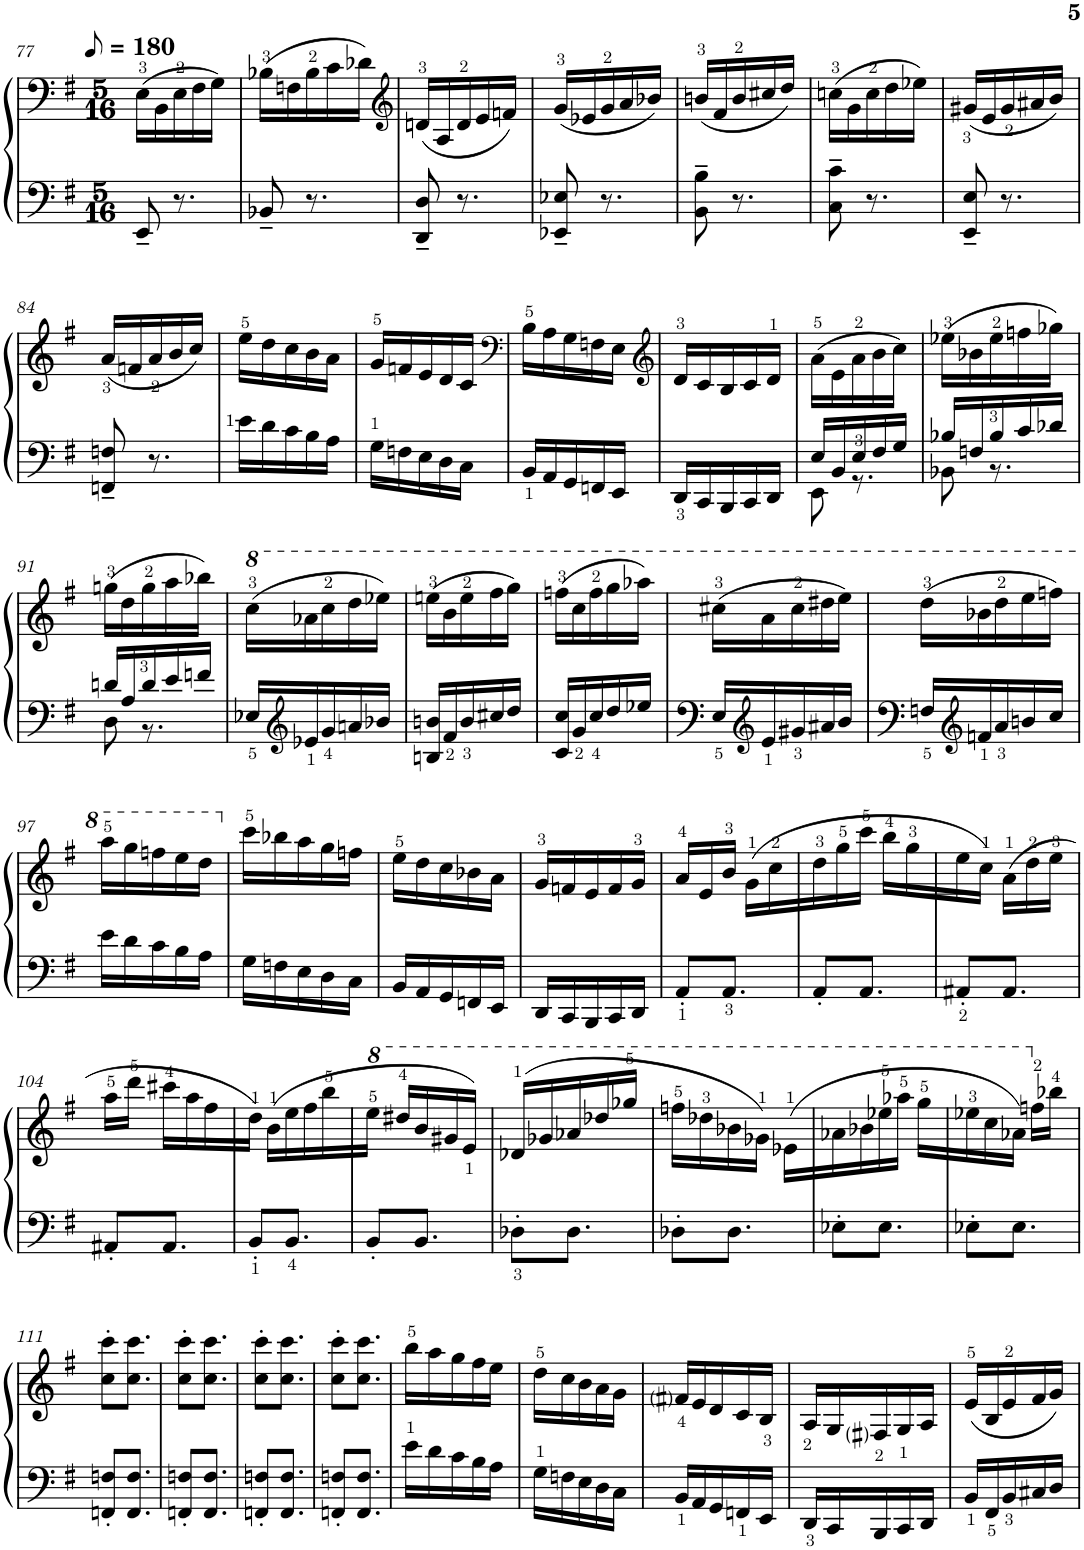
**kern	**kern
*part1	*part1
*staff2	*staff1
*I"Piano	*
*I'Pno.	*
!!LO:PB:g=z
*clefF4	*clefF4
*k[f#]	*k[f#]
*M5/16	*M5/16
*MM90	*MM90
=77	=77
8EE~/	(16E\LL
.	16BB\
8.r	16E\
.	16F#\
.	16G\JJ)
=78	=78
8BB-X~/	(16B-X\LL
.	16Fn\
8.r	16B-\
.	16c\
.	16d-X\JJ)
=79	=79
*	*clefG2
8DD/~ 8D/~	(16dn/LL
.	16A/
8.r	16d/
.	16e/
.	16fn/JJ)
=80	=80
8EE-X/~ 8E-X/~	(16g/LL
.	16e-X/
8.r	16g/
.	16a/
.	16b-X/JJ)
=81	=81
8BB\~ 8B\~	(16bn/LL
.	16f#/
8.r	16b/
.	16cc#X/
.	16dd/JJ)
=82	=82
8C\~ 8c\~	(16ccn\LL
.	16g\
8.r	16cc\
.	16dd\
.	16ee-X\JJ)
=83	=83
8EE/~ 8E/~	(16g#X/LL
.	16e/
8.r	16g#/
.	16a#X/
.	16b/JJ)
!!LO:LB:g=z
=84	=84
8FFn/~ 8Fn/~	(16a/LL
.	16fn/
8.r	16a/
.	16b/
.	16cc/JJ)
=85	=85
16e\LL	16ee\LL
16d\	16dd\
16c\	16cc\
16B\	16b\
16A\JJ	16a\JJ
=86	=86
16G\LL	16g/LL
16Fn\	16fn/
16E\	16e/
16D\	16d/
16C\JJ	16c/JJ
=87	=87
*	*clefF4
16BB/LL	16B\LL
16AA/	16A\
16GG/	16G\
16FFn/	16Fn\
16EE/JJ	16E\JJ
=88	=88
*	*clefG2
16DD/LL	16d/LL
16CC/	16c/
16BBB/	16B/
16CC/	16c/
16DD/JJ	16d/JJ
=89	=89
*^	*
16E/LL	8EE\	(16a\LL
16BB/	.	16e\
16E/	8.r	16a\
16F#/	.	16b\
16G/JJ	.	16cc\JJ)
=90	=90	=90
16B-X/LL	8BB-X\	(16ee-X\LL
16Fn/	.	16b-X\
16B-/	8.r	16ee-\
16c/	.	16ffn\
16d-X/JJ	.	16gg-X\JJ)
!!LO:LB:g=z
=91	=91	=91
16dn/LL	8D\	(16ggn\LL
16A/	.	16dd\
16d/	8.r	16gg\
16e/	.	16aa\
16fn/JJ	.	16bb-X\JJ)
*v	*v	*
=92	=92
*	*8va
16E-X/LL	(16ccc\LL
*clefG2	*
16e-X/	16aa-X\
16g/	16ccc\
16an/	16ddd\
16b-X/JJ	16eee-X\JJ)
=93	=93
16Bn/ 16bn/LL	(16eeen\LL
16f#/	16bb\
16b/	16eee\
16cc#X/	16fff#\
16dd/JJ	16ggg\JJ)
=94	=94
16c/ 16cc/LL	(16fffn\LL
16g/	16ccc\
16cc/	16fff\
16dd/	16ggg\
16ee-X/JJ	16aaa-X\JJ)
=95	=95
16E/LL	(16ccc#X\LL
*clefG2	*
16e/	16aa\
16g#X/	16ccc#\
16a#X/	16ddd#X\
16b/JJ	16eee\JJ)
=96	=96
16Fn/LL	(16ddd\LL
*clefG2	*
16fn/	16bb-X\
16a/	16ddd\
16bn/	16eee\
16cc/JJ	16fffn\JJ)
!!LO:LB:g=z
=97	=97
16e\LL	16aaa\LL
16d\	16ggg\
16c\	16fffn\
16B\	16eee\
16A\JJ	16ddd\JJ
=98	=98
*	*X8va
16G\LL	16ccc\LL
16Fn\	16bb-X\
16E\	16aa\
16D\	16gg\
16C\JJ	16ffn\JJ
=99	=99
16BB/LL	16ee\LL
16AA/	16dd\
16GG/	16cc\
16FFn/	16b-X\
16EE/JJ	16a\JJ
=100	=100
16DD/LL	16g/LL
16CC/	16fn/
16BBB/	16e/
16CC/	16f/
16DD/JJ	16g/JJ
=101	=101
8AA'/L	16a/LL
.	16e/
8.AA/J	16b/JJ
.	(16g\LL
.	16cc\
=102	=102
8AA'/L	16dd\
.	16gg\
8.AA/J	16ccc\JJ
.	16bb\LL
.	16gg\
=103	=103
8AA#X'/L	16ee\
.	16cc\JJ)
8.AA#/J	(16a\LL
.	16dd\
.	16ee\JJ
!!LO:LB:g=z
=104	=104
8AA#X'/L	16aa\LL
.	16ddd\JJ
8.AA#/J	16ccc#X\LL
.	16aa\
.	16ff#\
=105	=105
8BB'/L	16dd\JJ)
.	(16b\LL
8.BB/J	16ee\
.	16ff#\
.	16bb\
=106	=106
*	*8va
8BB'/L	16eee\JJ
.	16ddd#X/LL
8.BB/J	16bb/
.	16gg#X/
.	16ee/JJ)
=107	=107
8D-X'\L	(16dd-X/LL
.	16gg-X/
8.D-\J	16aa-X/
.	16ddd-X/
.	16ggg-X/JJ
=108	=108
8D-X'\L	16fffn\LL
.	16ddd-X\
8.D-\J	16bb-X\
.	16gg-X\JJ)
.	(16ee-X\LL
=109	=109
8E-X'\L	16aa-X\
.	16bb-X\
8.E-\J	16eee-X\
.	16aaa-X\JJ
.	16ggg\LL
=110	=110
8E-X'\L	16eee-X\
.	16ccc\
8.E-\J	16aa-X\JJ)
*	*X8va
.	16ffn\LL
.	16bb-X\JJ
!!LO:LB:g=z
=111	=111
8FFn/' 8Fn/'L	8cc\' 8ccc\'L
8.FF/ 8.F/J	8.cc\ 8.ccc\J
=112	=112
8FFn/' 8Fn/'L	8cc\' 8ccc\'L
8.FF/ 8.F/J	8.cc\ 8.ccc\J
=113	=113
8FFn/' 8Fn/'L	8cc\' 8ccc\'L
8.FF/ 8.F/J	8.cc\ 8.ccc\J
=114	=114
8FFn/' 8Fn/'L	8cc\' 8ccc\'L
8.FF/ 8.F/J	8.cc\ 8.ccc\J
=115	=115
16e\LL	16bb\LL
16d\	16aa\
16c\	16gg\
16B\	16ff#\
16A\JJ	16ee\JJ
=116	=116
16G\LL	16dd\LL
16Fn\	16cc\
16E\	16b\
16D\	16a\
16C\JJ	16g\JJ
=117	=117
16BB/LL	16f#i/LL
16AA/	16e/
16GG/	16d/
16FFn/	16c/
16EE/JJ	16B/JJ
=118	=118
16DD/LL	16A/LL
16CC/	16G/
16BBB/	16F#i/
16CC/	16G/
16DD/JJ	16A/JJ
=119	=119
16BB/LL	(16e/LL
16FF#/	16B/
16BB/	16e/
16C#X/	16f#/
16D/JJ	16g/JJ)
=	=
*-	*-
